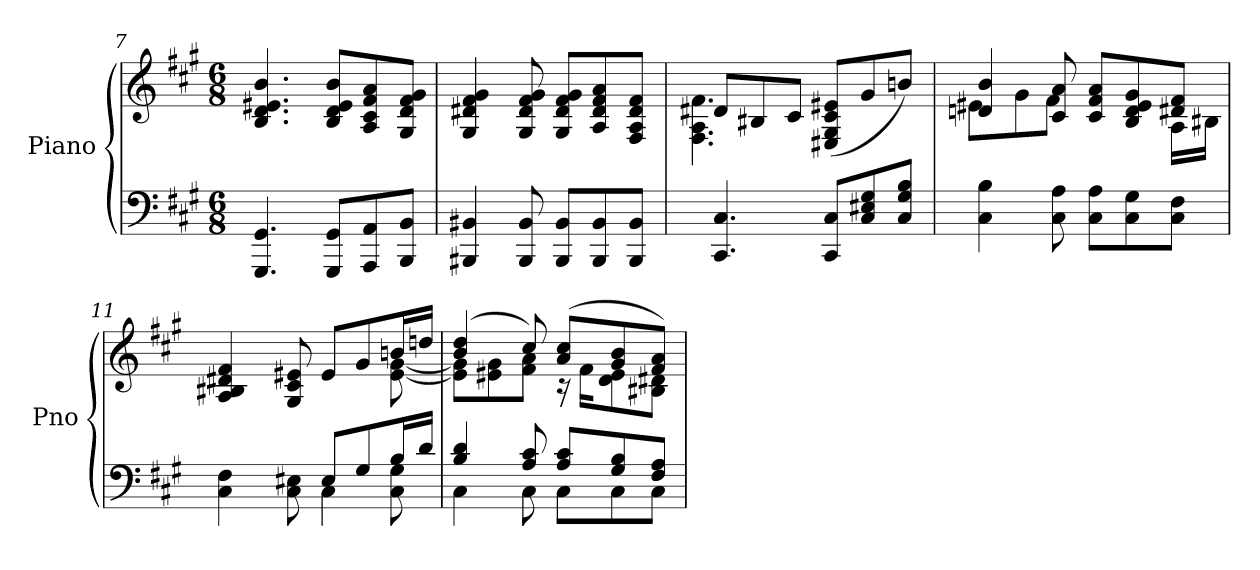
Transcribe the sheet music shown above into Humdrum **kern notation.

**kern	**kern	**dynam
*part1	*part1	*part1
*staff2	*staff1	*staff1/2
*I"Piano	*	*
*I'Pno	*	*
!!LO:LB:g=z
*clefF4	*clefG2	*
*k[f#c#g#]	*k[f#c#g#]	*
*M6/8	*M6/8	*
=7	=7	=7
4.GGG#/ 4.GG#/	4.B/ 4.d/ 4.e#X/ 4.b/	.
8GGG#/ 8GG#/L	8B/ 8d/ 8e#/ 8b/L	.
8AAA/ 8AA/	8A/ 8c#/ 8f#/ 8a/	.
8BBB/ 8BB/J	8G#/ 8d/ 8f#/ 8g#/J	.
=8	=8	=8
!	!	!LO:DY:a=2
4BBB#X/ 4BB#X/	4G#/ 4d#X/ 4f#/ 4g#/	other-dynamics
8BBB#/ 8BB#/	8G#/ 8d#/ 8f#/ 8g#/	.
8BBB#/ 8BB#/L	8G#/ 8d#/ 8f#/ 8g#/L	.
8BBB#/ 8BB#/	8A/ 8d#/ 8f#/ 8a/	.
8BBB#/ 8BB#/J	8F#/ 8A/ 8d#/ 8f#/J	.
=9	=9	=9
*	*^	*
4.CC#/ 4.C#/	8d#X/L	4.F#\ 4.A\ 4.f#\	.
.	8B#X/	.	.
.	8c#/J	.	.
8CC#/ 8C#/L	(>8E#X/ 8G#/ 8c#/ 8e#X/L	4.ryy	.
8C#/ 8E#X/ 8G#/	8g#/	.	.
8C#/ 8G#/ 8B/J	8bn/J)	.	.
=10	=10	=10	=10
!	!	!	!LO:DY:b
4C#\ 4B\	4dn/ 4b/	8e#X\L	other-dynamics
.	.	8g#\	.
8C#\ 8A\	8c#/ 8a/	8f#\J	.
8C#\ 8A\L	8c#/ 8f#/ 8a/L	4ryy	.
8C#\ 8G#\	8B/ 8d/ 8e#/ 8g#/	.	.
8C#\ 8F#\J	8d#X/ 8f#/J	16A\LL	.
.	.	16B#X\JJ	.
!!LO:LB:g=z	!!
=11	=11	=11	=11
*^	*	*	*
4C#\ 4F#\	4.ryy	4A/ 4B#X/ 4d#X/ 4f#/	8ryy	.
*	*	*v	*v	*
8C#\ 8E#X\	.	8G#/ 8c#/ 8e#X/	.
8E#/L	4C#\	8e#/L	.
8G#/	.	8g#/	.
*	*	*^	*
16B/L	8C#\ 8G#\	16bn/L	[8e#\ [8g#\	.
16d/JJ	.	16ddn/JJ	.	.
!!LO:LB:g=z	!!
=12	=12	=12	=12	=12
4B/ 4d/	4C#\	(4b/ 4dd/	8e#\] 8g#\]L	.
.	.	.	8e#X\ 8g#\	.
8A/ 8c#/	8C#\	8cc#/)	8f#\ 8a\J	.
8A/ 8c#/L	8C#\L	(8a/ 8cc#/L	16r	.
.	.	.	16f#\KL	.
8G#/ 8B/	8C#\	8g#/ 8b/	8d\ 8e#\	.
8F#/ 8A/J	8C#\J	8f#/ 8a/J)	8B#X\ 8d#X\J	.
*v	*v	*	*	*
*	*v	*v	*
=	=	=
*-	*-	*-
